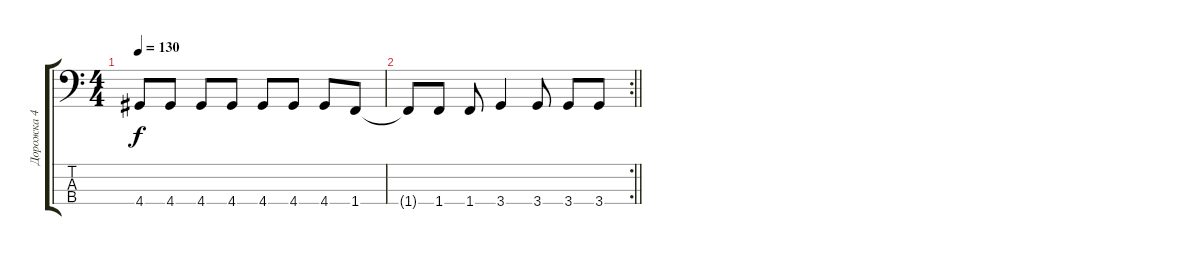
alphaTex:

\track ("Дорожка 4" "Дорожка 4") {instrument electricbassfinger}
\staff {score tabs}
\tuning (G2 D2 A1 E1) {hide}
\ts (4 4)
\tempo 130
\clef f4
\ks c
4.4.8{dy f} 4.4.8 4.4.8 4.4.8 4.4.8 4.4.8 4.4.8 1.4.8 |
\rc 2
\barLineRight lightlight
1.4{t}.8 1.4.8 1.4.8 3.4.4 3.4.8 3.4.8 3.4.8
